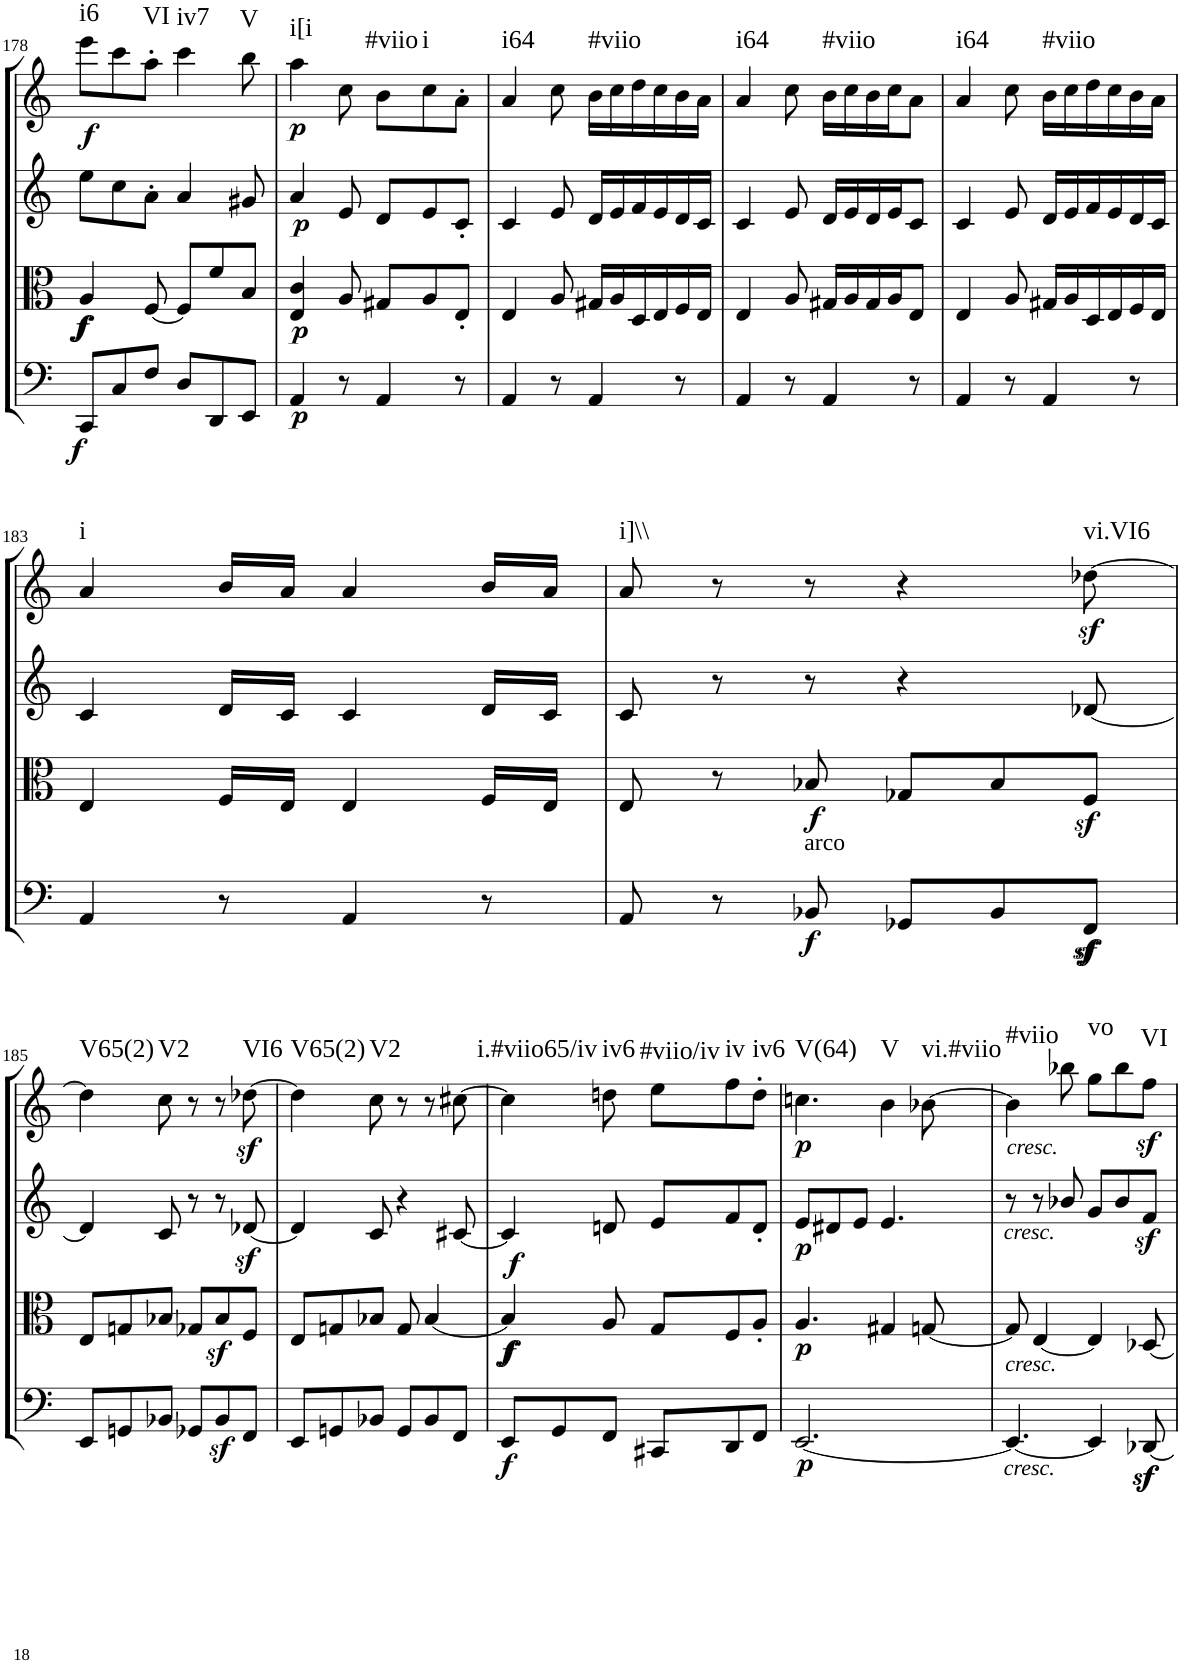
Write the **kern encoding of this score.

**kern	**dynam	**kern	**dynam	**kern	**dynam	**kern	**dynam	**harte
*part4	*part4	*part3	*part3	*part2	*part2	*part1	*part1	*part1
*staff4	*staff4	*staff3	*staff3	*staff2	*staff2	*staff1	*staff1	*
*I"Cello	*	*I"Viola	*	*I"2nd Violin	*	*I"1st Violin	*	*
*	*	*I'Vla	*	*I'Vln	*	*I'Vln	*	*
!!LO:PB:g=z
*clefF4	*	*clefC3	*	*clefG2	*	*clefG2	*	*
*k[]	*	*k[]	*	*k[]	*	*k[]	*	*
*M6/8	*	*M6/8	*	*M6/8	*	*M6/8	*	*
=178	=178	=178	=178	=178	=178	=178	=178	=178
!	!LO:DY:b	!	!LO:DY:b	!	!	!	!	!
!	!	!	!LO:DY:n=1:b	!	!	!	!LO:DY:b	!LO:H:kt=i6
8CC/L	f	4A/	f f	8ee\L	.	8eee\L	f	N
8C/	.	.	.	8cc\	.	8ccc\	.	.
!	!	!	!	!	!	!	!	!LO:H:kt=VI
8F/J	.	[8F/	.	8a'\J	.	8aa'\J	.	N
!	!	!	!	!	!	!	!	!LO:H:kt=iv7
8D/L	.	8F/L]	.	4a/	.	4ccc\	.	N
8DD/	.	8f/	.	.	.	.	.	.
!	!	!	!	!	!	!	!	!LO:H:kt=V
8EE/J	.	8B/J	.	8g#X/	.	8bb\	.	N
=179	=179	=179	=179	=179	=179	=179	=179	=179
!	!LO:DY:b	!	!LO:DY:b	!	!LO:DY:b	!	!LO:DY:b	!LO:H:kt=i[i
4AA/	p	4E/ 4c/	p	4a/	p	4aa\	p	N
8r	.	8A/	.	8e/	.	8cc\	.	.
!	!	!	!	!	!	!	!	!LO:H:kt=#viio
4AA/	.	8G#X/L	.	8d/L	.	8b\L	.	N
!	!	!	!	!	!	!	!	!LO:H:kt=i
.	.	8A/	.	8e/	.	8cc\	.	N
8r	.	8E'/J	.	8c'/J	.	8a'\J	.	.
=180	=180	=180	=180	=180	=180	=180	=180	=180
!	!	!	!	!	!	!	!	!LO:H:kt=i64
4AA/	.	4E/	.	4c/	.	4a/	.	N
8r	.	8A/	.	8e/	.	8cc\	.	.
!	!	!	!	!	!	!	!	!LO:H:kt=#viio
4AA/	.	16G#X/LL	.	16d/LL	.	16b\LL	.	N
.	.	16A/	.	16e/	.	16cc\	.	.
.	.	16D/	.	16f/	.	16dd\	.	.
.	.	16E/	.	16e/	.	16cc\	.	.
8r	.	16F/	.	16d/	.	16b\	.	.
.	.	16E/JJ	.	16c/JJ	.	16a\JJ	.	.
=181	=181	=181	=181	=181	=181	=181	=181	=181
!	!	!	!	!	!	!	!	!LO:H:kt=i64
4AA/	.	4E/	.	4c/	.	4a/	.	N
8r	.	8A/	.	8e/	.	8cc\	.	.
!	!	!	!	!	!	!	!	!LO:H:kt=#viio
4AA/	.	16G#X/LL	.	16d/LL	.	16b\LL	.	N
.	.	16A/	.	16e/	.	16cc\	.	.
.	.	16G#/	.	16d/	.	16b\	.	.
.	.	16A/J	.	16e/J	.	16cc\J	.	.
8r	.	8E/J	.	8c/J	.	8a\J	.	.
=182	=182	=182	=182	=182	=182	=182	=182	=182
!	!	!	!	!	!	!	!	!LO:H:kt=i64
4AA/	.	4E/	.	4c/	.	4a/	.	N
8r	.	8A/	.	8e/	.	8cc\	.	.
!	!	!	!	!	!	!	!	!LO:H:kt=#viio
4AA/	.	16G#X/LL	.	16d/LL	.	16b\LL	.	N
.	.	16A/	.	16e/	.	16cc\	.	.
.	.	16D/	.	16f/	.	16dd\	.	.
.	.	16E/	.	16e/	.	16cc\	.	.
8r	.	16F/	.	16d/	.	16b\	.	.
.	.	16E/JJ	.	16c/JJ	.	16a\JJ	.	.
!!LO:LB:g=z
=183	=183	=183	=183	=183	=183	=183	=183	=183
!	!	!	!	!	!	!	!	!LO:H:kt=i
4AA/	.	4E/	.	4c/	.	4a/	.	N
8r	.	16F/LL	.	16d/LL	.	16b/LL	.	.
.	.	16E/JJ	.	16c/JJ	.	16a/JJ	.	.
4AA/	.	4E/	.	4c/	.	4a/	.	.
8r	.	16F/LL	.	16d/LL	.	16b/LL	.	.
.	.	16E/JJ	.	16c/JJ	.	16a/JJ	.	.
=184	=184	=184	=184	=184	=184	=184	=184	=184
!	!	!	!	!	!	!	!	!LO:H:kt=i]\\
8AA/	.	8E/	.	8c/	.	8a/	.	N
8r	.	8r	.	8r	.	8r	.	.
!LO:TX:a:t=arco	!	!	!	!	!	!	!	!
!	!LO:DY:b	!	!LO:DY:b	!	!	!	!	!
8BB-X/	f	8B-X/	f	8r	.	8r	.	.
8GG-X/L	.	8G-X/L	.	4r	.	4r	.	.
8BB-/	.	8B-/	.	.	.	.	.	.
!	!	!	!	!	!	!	!LO:DY:b	!LO:H:kt=vi.VI6
8FFz</J	.	8Fz</J	.	[8d-X/	.	[8dd-X\	sf	N
!!LO:LB:g=z
=185	=185	=185	=185	=185	=185	=185	=185	=185
!	!	!	!	!	!	!	!	!LO:H:kt=V65(2)
8EE/L	.	8E/L	.	4d-/]	.	4dd-\]	.	N
8GGn/	.	8Gn/	.	.	.	.	.	.
!	!	!	!	!	!	!	!	!LO:H:kt=V2
8BB-X/J	.	8B-X/J	.	8c/	.	8cc\	.	N
8GG-X/L	.	8G-X/L	.	8r	.	8r	.	.
8BB-z</	.	8B-z</	.	8r	.	8r	.	.
!	!	!	!	!	!	!	!LO:DY:b	!LO:H:kt=VI6
8FF/J	.	8F/J	.	[8d-Xz</	.	[8dd-X\	sf	N
=186	=186	=186	=186	=186	=186	=186	=186	=186
!	!	!	!	!	!	!	!	!LO:H:kt=V65(2)
8EE/L	.	8E/L	.	4d-/]	.	4dd-\]	.	N
8GGn/	.	8Gn/	.	.	.	.	.	.
!	!	!	!	!	!	!	!	!LO:H:kt=V2
8BB-X/J	.	8B-X/J	.	8c/	.	8cc\	.	N
8GG/L	.	8G/	.	4r	.	8r	.	.
8BB-/	.	[4B-/	.	.	.	8r	.	.
8FF/J	.	.	.	[8c#X/	.	[8cc#X\	.	.
=187	=187	=187	=187	=187	=187	=187	=187	=187
!	!LO:DY:b	!	!LO:DY:b	!	!	!	!	!
!	!	!	!LO:DY:n=1:b	!	!LO:DY:b	!	!	!LO:H:kt=i.#viio65/iv
8EE/L	f	4B-/]	f f	4c#/]	f	4cc#\]	.	N
8GG/	.	.	.	.	.	.	.	.
!	!	!	!	!	!	!	!	!LO:H:kt=iv6
8FF/J	.	8A/	.	8dn/	.	8ddn\	.	N
!	!	!	!	!	!	!	!	!LO:H:kt=#viio/iv
8CC#X/L	.	8G/L	.	8e/L	.	8ee\L	.	N
!	!	!	!	!	!	!	!	!LO:H:kt=iv
8DD/	.	8F/	.	8f/	.	8ff\	.	N
!	!	!	!	!	!	!	!	!LO:H:kt=iv6
8FF/J	.	8A'/J	.	8d'/J	.	8dd'\J	.	N
=188	=188	=188	=188	=188	=188	=188	=188	=188
!	!LO:DY:b	!	!LO:DY:b	!	!LO:DY:b	!	!LO:DY:b	!LO:H:kt=V(64)
[2.EE/	p	4.A/	p	8e/L	p	4.ccn\	p	N
.	.	.	.	8d#X/	.	.	.	.
.	.	.	.	8e/J	.	.	.	.
!	!	!	!	!	!	!	!	!LO:H:kt=V
.	.	4G#X/	.	4.e/	.	4b\	.	N
!	!	!	!	!	!	!	!	!LO:H:kt=vi.#viio
.	.	[8Gn/	.	.	.	[8b-X\	.	N
=189	=189	=189	=189	=189	=189	=189	=189	=189
!	!	!	!	!	!	!LO:TX:b:i:t=cresc.	!	!
!	!	!	!	!LO:TX:b:i:t=cresc.	!	!	!	!
!	!	!LO:TX:b:i:t=cresc.	!	!	!	!	!	!
!LO:TX:b:i:t=cresc.	!	!	!	!	!	!	!	!LO:H:kt=#viio
4.EE/_	.	8G/]	.	8r	.	4b-\]	.	N
.	.	[4E/	.	8r	.	.	.	.
.	.	.	.	8b-X/	.	8bb-X\	.	.
!	!	!	!	!	!	!	!	!LO:H:kt=vo
4EE/]	.	4E/]	.	8g/L	.	8gg\L	.	N
.	.	.	.	8b-/	.	8bb-\	.	.
!	!	!	!	!	!	!	!LO:DY:b	!LO:H:kt=VI
[8DD-Xz</	.	[8D-X/	.	8fz</J	.	8ff\J	sf	N
=	=	=	=	=	=	=	=	=
*-	*-	*-	*-	*-	*-	*-	*-	*-
